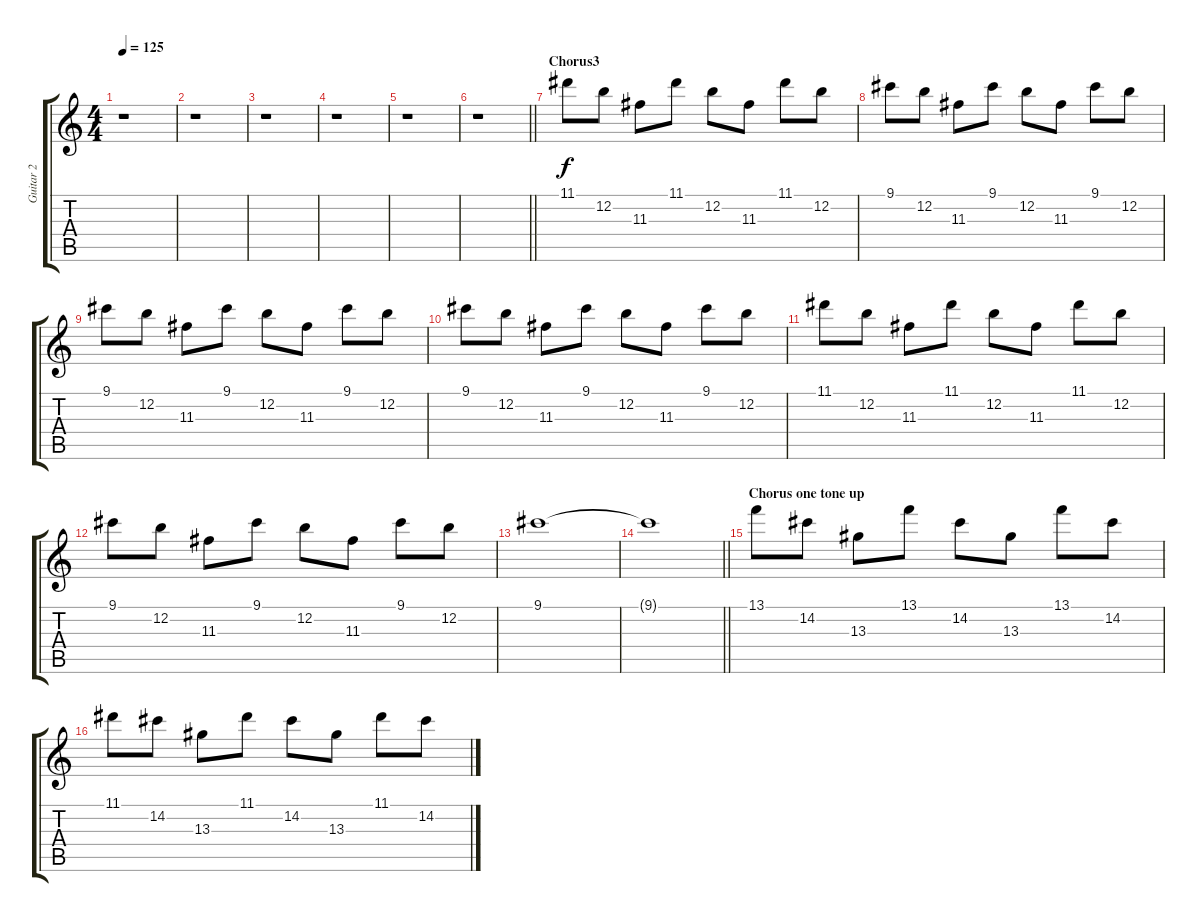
\track ("Guitar 2" "Guitar 2") {instrument acousticguitarsteel}
\staff {score tabs}
\tuning (E4 B3 G3 D3 A2 E2) {hide}
\ts (4 4)
\tempo 125
\clef g2
\ks c
r.1{dy f} |
r.1 |
r.1 |
r.1 |
r.1 |
\barLineRight lightlight
r.1 |
\section ("" "Chorus3")
11.1.8 12.2.8 11.3.8 11.1.8 12.2.8 11.3.8 11.1.8 12.2.8 |
9.1.8 12.2.8 11.3.8 9.1.8 12.2.8 11.3.8 9.1.8 12.2.8 |
9.1.8 12.2.8 11.3.8 9.1.8 12.2.8 11.3.8 9.1.8 12.2.8 |
9.1.8 12.2.8 11.3.8 9.1.8 12.2.8 11.3.8 9.1.8 12.2.8 |
11.1.8 12.2.8 11.3.8 11.1.8 12.2.8 11.3.8 11.1.8 12.2.8 |
9.1.8 12.2.8 11.3.8 9.1.8 12.2.8 11.3.8 9.1.8 12.2.8 |
9.1.1 |
\barLineRight lightlight
9.1{t}.1 |
\section ("" "Chorus one tone up")
13.1.8 14.2.8 13.3.8 13.1.8 14.2.8 13.3.8 13.1.8 14.2.8 |
11.1.8 14.2.8 13.3.8 11.1.8 14.2.8 13.3.8 11.1.8 14.2.8
